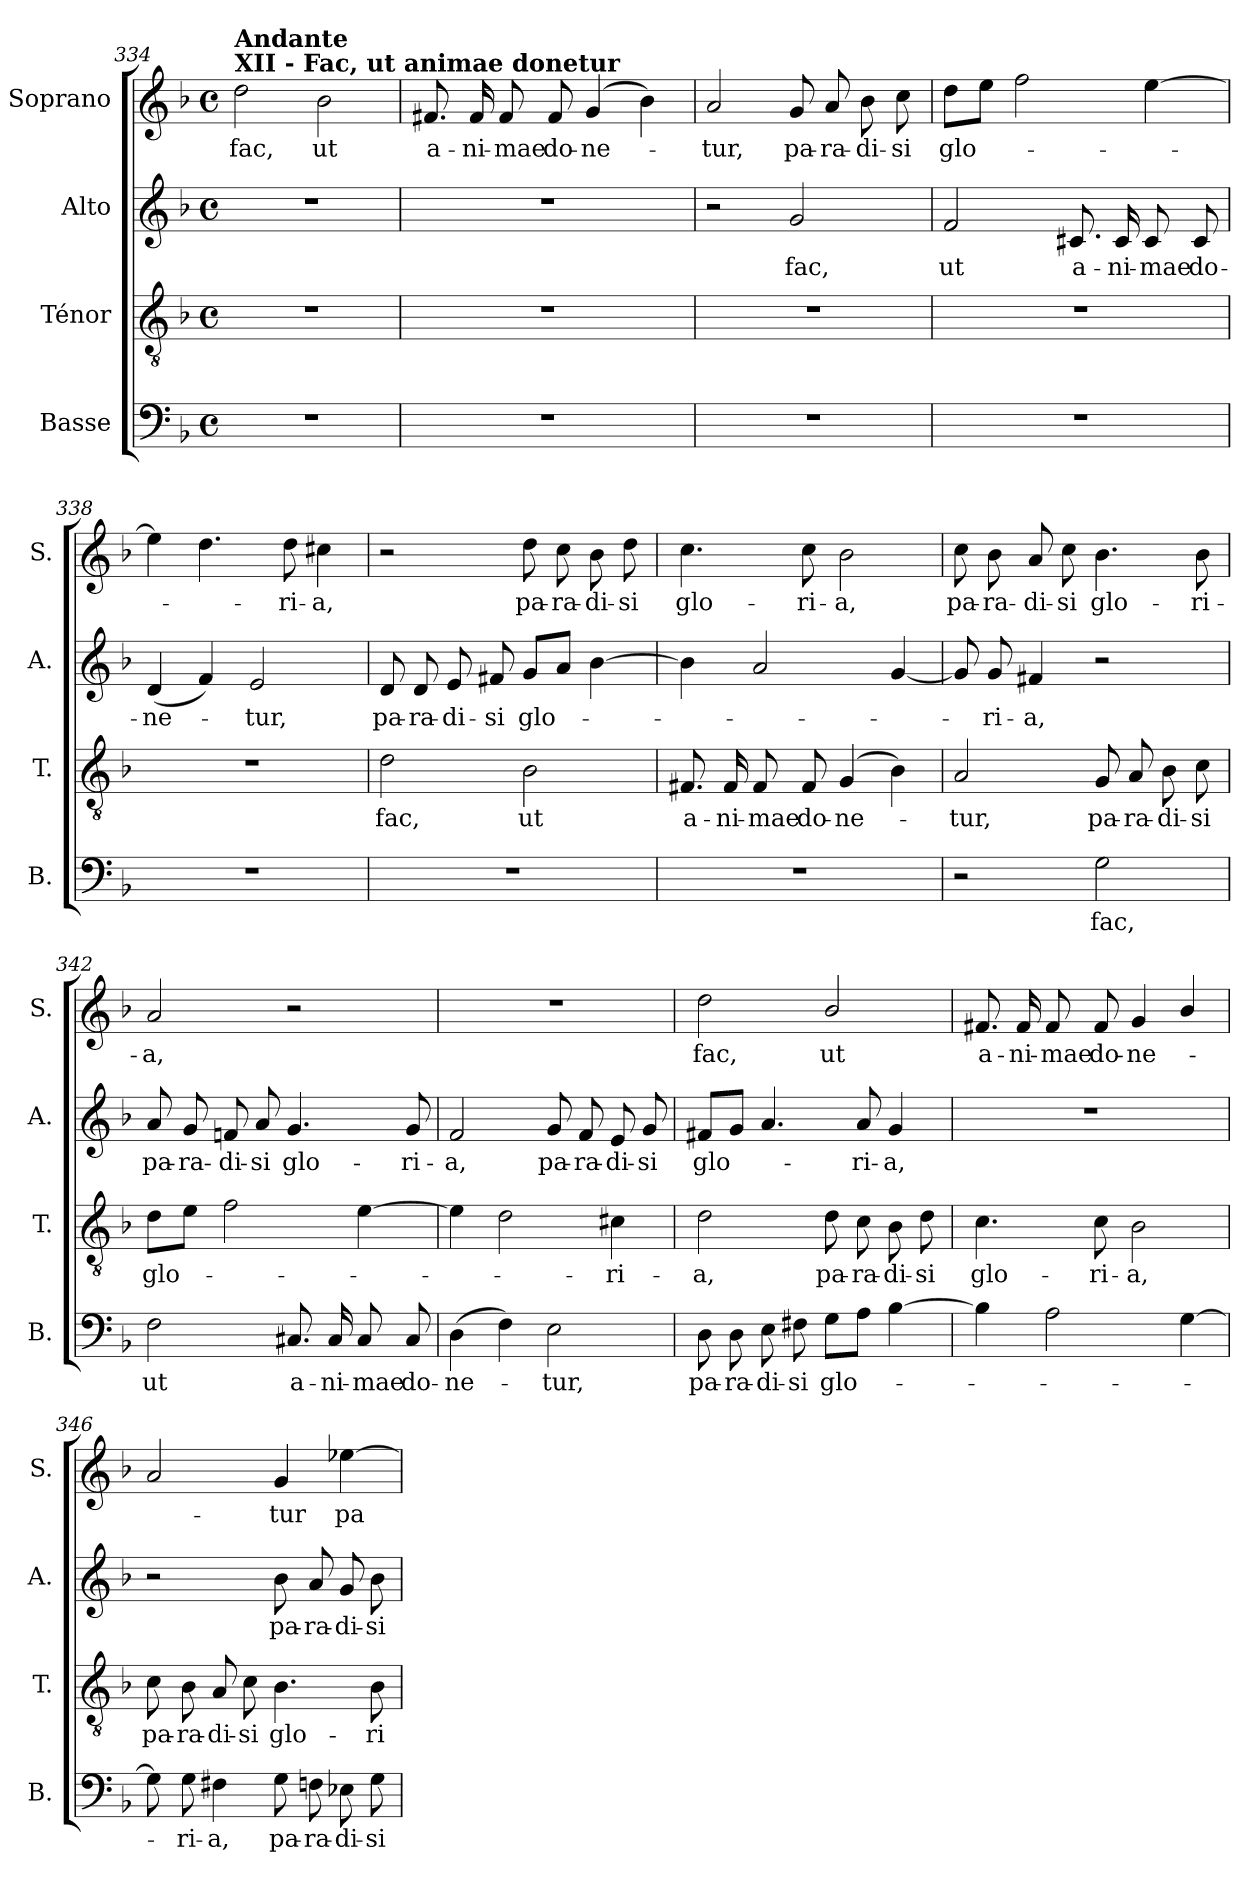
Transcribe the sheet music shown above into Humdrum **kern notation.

**kern	**text	**kern	**text	**kern	**text	**kern	**text
*part4	*part4	*part3	*part3	*part2	*part2	*part1	*part1
*staff4	*staff4	*staff3	*staff3	*staff2	*staff2	*staff1	*staff1
*I"Basse	*	*I"Ténor	*	*I"Alto	*	*I"Soprano	*
*I'B.	*	*I'T.	*	*I'A.	*	*I'S.	*
*clefF4	*	*clefGv2	*	*clefG2	*	*clefG2	*
*k[b-]	*	*k[b-]	*	*k[b-]	*	*k[b-]	*
*M4/4	*	*M4/4	*	*M4/4	*	*M4/4	*
*met(c)	*	*met(c)	*	*met(c)	*	*met(c)	*
=334	=334	=334	=334	=334	=334	=334	=334
!	!	!	!	!	!	!LO:TX:a:B:t=XII - Fac, ut animae donetur	!
!	!	!	!	!	!	!LO:TX:a:B:t=Andante	!
!	!	!	!	!	!	!	!LO:LY:b
1r	.	1r	.	1r	.	2dd\	fac,
!	!	!	!	!	!	!	!LO:LY:b
.	.	.	.	.	.	2b-\	ut
=335	=335	=335	=335	=335	=335	=335	=335
!	!	!	!	!	!	!	!LO:LY:b
1r	.	1r	.	1r	.	8.f#X/	a-
!	!	!	!	!	!	!	!LO:LY:b
.	.	.	.	.	.	16f#/	-ni-
!	!	!	!	!	!	!	!LO:LY:b
.	.	.	.	.	.	8f#/	-mae
!	!	!	!	!	!	!	!LO:LY:b
.	.	.	.	.	.	8f#/	do-
!	!	!	!	!	!	!	!LO:LY:b
.	.	.	.	.	.	(4g/	-ne-
.	.	.	.	.	.	4b-\)	.
=336	=336	=336	=336	=336	=336	=336	=336
!	!	!	!	!	!	!	!LO:LY:b
1r	.	1r	.	2r	.	2a/	-tur,
!	!	!	!	!	!LO:LY:b	!	!LO:LY:b
.	.	.	.	2g/	fac,	8g/	pa-
!	!	!	!	!	!	!	!LO:LY:b
.	.	.	.	.	.	8a/	-ra-
!	!	!	!	!	!	!	!LO:LY:b
.	.	.	.	.	.	8b-\	-di-
!	!	!	!	!	!	!	!LO:LY:b
.	.	.	.	.	.	8cc\	-si
=337	=337	=337	=337	=337	=337	=337	=337
!	!	!	!	!	!LO:LY:b	!	!LO:LY:b
1r	.	1r	.	2f/	ut	8dd\L	glo-
.	.	.	.	.	.	8ee\J	.
.	.	.	.	.	.	2ff\	.
!	!	!	!	!	!LO:LY:b	!	!
.	.	.	.	8.c#X/	a-	.	.
!	!	!	!	!	!LO:LY:b	!	!
.	.	.	.	16c#/	-ni-	.	.
!	!	!	!	!	!LO:LY:b	!	!
.	.	.	.	8c#/	-mae	[4ee\	.
!	!	!	!	!	!LO:LY:b	!	!
.	.	.	.	8c#/	do-	.	.
!!LO:LB:g=z
=338	=338	=338	=338	=338	=338	=338	=338
!	!	!	!	!	!LO:LY:b	!	!
1r	.	1r	.	(4d/	-ne-	4ee\]	.
.	.	.	.	4f/)	.	4.dd\	.
!	!	!	!	!	!LO:LY:b	!	!
.	.	.	.	2e/	-tur,	.	.
!	!	!	!	!	!	!	!LO:LY:b
.	.	.	.	.	.	8dd\	-ri-
!	!	!	!	!	!	!	!LO:LY:b
.	.	.	.	.	.	4cc#X\	-a,
=339	=339	=339	=339	=339	=339	=339	=339
!	!	!	!LO:LY:b	!	!LO:LY:b	!	!
1r	.	2d\	fac,	8d/	pa-	2r	.
!	!	!	!	!	!LO:LY:b	!	!
.	.	.	.	8d/	-ra-	.	.
!	!	!	!	!	!LO:LY:b	!	!
.	.	.	.	8e/	-di-	.	.
!	!	!	!	!	!LO:LY:b	!	!
.	.	.	.	8f#X/	-si	.	.
!	!	!	!LO:LY:b	!	!LO:LY:b	!	!LO:LY:b
.	.	2B-\	ut	8g/L	glo-	8dd\	pa-
!	!	!	!	!	!	!	!LO:LY:b
.	.	.	.	8a/J	.	8cc\	-ra-
!	!	!	!	!	!	!	!LO:LY:b
.	.	.	.	[4b-\	.	8b-\	-di-
!	!	!	!	!	!	!	!LO:LY:b
.	.	.	.	.	.	8dd\	-si
=340	=340	=340	=340	=340	=340	=340	=340
!	!	!	!LO:LY:b	!	!	!	!LO:LY:b
1r	.	8.F#X/	a-	4b-\]	.	4.cc\	glo-
!	!	!	!LO:LY:b	!	!	!	!
.	.	16F#/	-ni-	.	.	.	.
!	!	!	!LO:LY:b	!	!	!	!
.	.	8F#/	-mae	2a/	.	.	.
!	!	!	!LO:LY:b	!	!	!	!LO:LY:b
.	.	8F#/	do-	.	.	8cc\	-ri-
!	!	!	!LO:LY:b	!	!	!	!LO:LY:b
.	.	(4G/	-ne-	.	.	2b-\	-a,
.	.	4B-\)	.	[4g/	.	.	.
=341	=341	=341	=341	=341	=341	=341	=341
!	!	!	!LO:LY:b	!	!	!	!LO:LY:b
2r	.	2A/	-tur,	8g/]	.	8cc\	pa-
!	!	!	!	!	!LO:LY:b	!	!LO:LY:b
.	.	.	.	8g/	-ri-	8b-\	-ra-
!	!	!	!	!	!LO:LY:b	!	!LO:LY:b
.	.	.	.	4f#X/	-a,	8a/	-di-
!	!	!	!	!	!	!	!LO:LY:b
.	.	.	.	.	.	8cc\	-si
!	!LO:LY:b	!	!LO:LY:b	!	!	!	!LO:LY:b
2G\	fac,	8G/	pa-	2r	.	4.b-\	glo-
!	!	!	!LO:LY:b	!	!	!	!
.	.	8A/	-ra-	.	.	.	.
!	!	!	!LO:LY:b	!	!	!	!
.	.	8B-\	-di-	.	.	.	.
!	!	!	!LO:LY:b	!	!	!	!LO:LY:b
.	.	8c\	-si	.	.	8b-\	-ri-
!!LO:LB:g=z
=342	=342	=342	=342	=342	=342	=342	=342
!	!LO:LY:b	!	!LO:LY:b	!	!LO:LY:b	!	!LO:LY:b
2F\	ut	8d\L	glo-	8a/	pa-	2a/	-a,
!	!	!	!	!	!LO:LY:b	!	!
.	.	8e\J	.	8g/	-ra-	.	.
!	!	!	!	!	!LO:LY:b	!	!
.	.	2f\	.	8fnj/	-di-	.	.
!	!	!	!	!	!LO:LY:b	!	!
.	.	.	.	8a/	-si	.	.
!	!LO:LY:b	!	!	!	!LO:LY:b	!	!
8.C#X/	a-	.	.	4.g/	glo-	2r	.
!	!LO:LY:b	!	!	!	!	!	!
16C#/	-ni-	.	.	.	.	.	.
!	!LO:LY:b	!	!	!	!	!	!
8C#/	-mae	[4e\	.	.	.	.	.
!	!LO:LY:b	!	!	!	!LO:LY:b	!	!
8C#/	do-	.	.	8g/	-ri-	.	.
=343	=343	=343	=343	=343	=343	=343	=343
!	!LO:LY:b	!	!	!	!LO:LY:b	!	!
(4D\	-ne-	4e\]	.	2f/	-a,	1r	.
4F\)	.	2d\	.	.	.	.	.
!	!LO:LY:b	!	!	!	!LO:LY:b	!	!
2E\	-tur,	.	.	8g/	pa-	.	.
!	!	!	!	!	!LO:LY:b	!	!
.	.	.	.	8f/	-ra-	.	.
!	!	!	!LO:LY:b	!	!LO:LY:b	!	!
.	.	4c#X\	-ri-	8e/	-di-	.	.
!	!	!	!	!	!LO:LY:b	!	!
.	.	.	.	8g/	-si	.	.
=344	=344	=344	=344	=344	=344	=344	=344
!	!LO:LY:b	!	!LO:LY:b	!	!LO:LY:b	!	!LO:LY:b
8D\	pa-	2d\	-a,	8f#X/L	glo-	2dd\	fac,
!	!LO:LY:b	!	!	!	!	!	!
8D\	-ra-	.	.	8g/J	.	.	.
!	!LO:LY:b	!	!	!	!	!	!
8E\	-di-	.	.	4.a/	.	.	.
!	!LO:LY:b	!	!	!	!	!	!
8F#X\	-si	.	.	.	.	.	.
!	!LO:LY:b	!	!LO:LY:b	!	!	!	!LO:LY:b
8G\L	glo-	8d\	pa-	.	.	2b-/	ut
!	!	!	!LO:LY:b	!	!LO:LY:b	!	!
8A\J	.	8c\	-ra-	8a/	-ri-	.	.
!	!	!	!LO:LY:b	!	!LO:LY:b	!	!
[4B-\	.	8B-\	-di-	4g/	-a,	.	.
!	!	!	!LO:LY:b	!	!	!	!
.	.	8d\	-si	.	.	.	.
=345	=345	=345	=345	=345	=345	=345	=345
!	!	!	!LO:LY:b	!	!	!	!LO:LY:b
4B-\]	.	4.c\	glo-	1r	.	8.f#X/	a-
!	!	!	!	!	!	!	!LO:LY:b
.	.	.	.	.	.	16f#/	-ni-
!	!	!	!	!	!	!	!LO:LY:b
2A\	.	.	.	.	.	8f#/	-mae
!	!	!	!LO:LY:b	!	!	!	!LO:LY:b
.	.	8c\	-ri-	.	.	8f#/	do-
!	!	!	!LO:LY:b	!	!	!	!LO:LY:b
.	.	2B-\	-a,	.	.	4g/	-ne-
[4G\	.	.	.	.	.	4b-/	.
!!LO:PB:g=z
=346	=346	=346	=346	=346	=346	=346	=346
!	!	!	!LO:LY:b	!	!	!	!
8G\]	.	8c\	pa-	2r	.	2a/	.
!	!LO:LY:b	!	!LO:LY:b	!	!	!	!
8G\	-ri-	8B-\	-ra-	.	.	.	.
!	!LO:LY:b	!	!LO:LY:b	!	!	!	!
4F#X\	-a,	8A/	-di-	.	.	.	.
!	!	!	!LO:LY:b	!	!	!	!
.	.	8c\	-si	.	.	.	.
!	!LO:LY:b	!	!LO:LY:b	!	!LO:LY:b	!	!LO:LY:b
8G\	pa-	4.B-\	glo-	8b-\	pa-	4g/	-tur
!	!LO:LY:b	!	!	!	!LO:LY:b	!	!
8Fn\	-ra-	.	.	8a/	-ra-	.	.
!	!LO:LY:b	!	!	!	!LO:LY:b	!	!LO:LY:b
8E-X\	-di-	.	.	8g/	-di-	[4ee-X\	pa-
!	!LO:LY:b	!	!LO:LY:b	!	!LO:LY:b	!	!
8G\	-si	8B-\	-ri-	8b-\	-si	.	.
=	=	=	=	=	=	=	=
*-	*-	*-	*-	*-	*-	*-	*-
